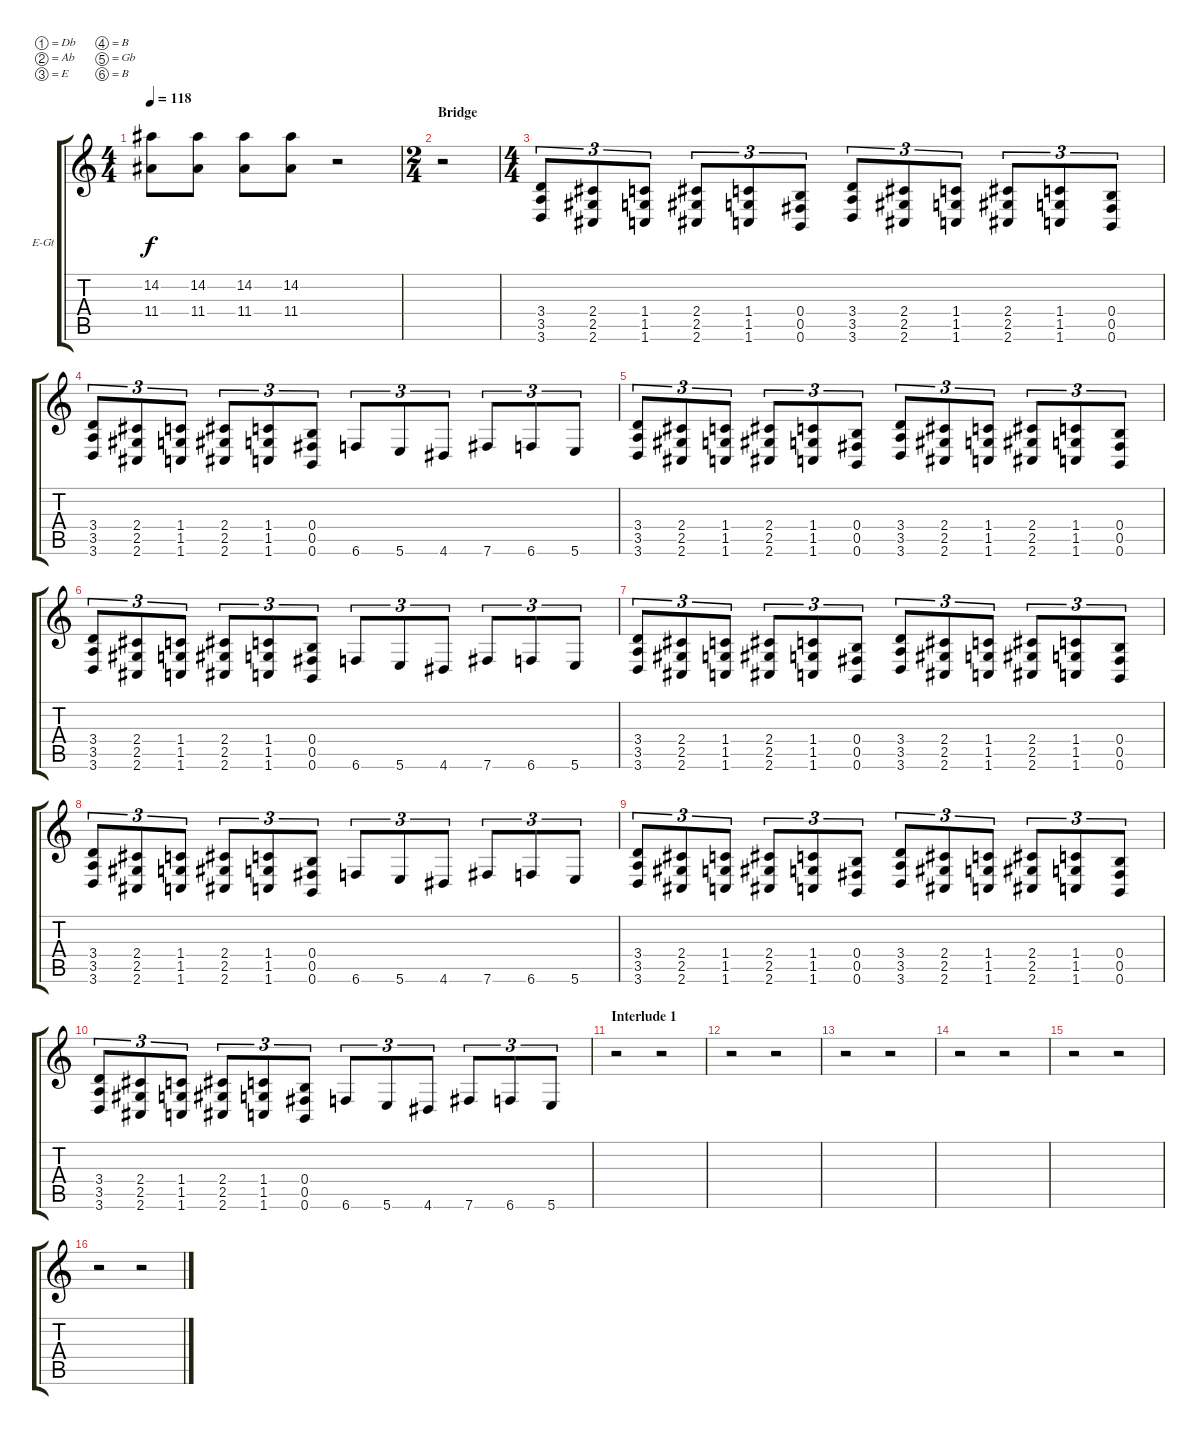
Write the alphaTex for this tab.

\bracketExtendMode groupsimilarinstruments
\firstSystemTrackNameOrientation horizontal
\otherSystemsTrackNameOrientation horizontal
\track ("Dist 2" "E-Gt") {solo instrument electricguitarclean}
\staff {score tabs}
\tuning (Db4 Ab3 E3 B2 Gb2 B1)
\ts (4 4)
\tempo 118
\clef g2
\ks c
(11.4 14.2).8{dy f} (11.4 14.2).8 (11.4 14.2).8 (11.4 14.2).8 r.2 |
\ts (2 4)
\beaming (8 2 2)
\section ("" "Bridge")
r.2 |
\ts (4 4)
\beaming (8 2 2 2 2)
(3.6 3.5 3.4).8{tu (3 2)} (2.6 2.5 2.4).8{tu (3 2)} (1.6 1.5 1.4).8{tu (3 2)} (2.6 2.5 2.4).8{tu (3 2)} (1.6 1.5 1.4).8{tu (3 2)} (0.6 0.5 0.4).8{tu (3 2)} (3.6 3.5 3.4).8{tu (3 2)} (2.6 2.5 2.4).8{tu (3 2)} (1.6 1.5 1.4).8{tu (3 2)} (2.6 2.5 2.4).8{tu (3 2)} (1.6 1.5 1.4).8{tu (3 2)} (0.6 0.5 0.4).8{tu (3 2)} |
(3.6 3.5 3.4).8{tu (3 2)} (2.6 2.5 2.4).8{tu (3 2)} (1.6 1.5 1.4).8{tu (3 2)} (2.6 2.5 2.4).8{tu (3 2)} (1.6 1.5 1.4).8{tu (3 2)} (0.6 0.5 0.4).8{tu (3 2)} 6.6.8{tu (3 2)} 5.6.8{tu (3 2)} 4.6.8{tu (3 2)} 7.6.8{tu (3 2)} 6.6.8{tu (3 2)} 5.6.8{tu (3 2)} |
(3.6 3.5 3.4).8{tu (3 2)} (2.6 2.5 2.4).8{tu (3 2)} (1.6 1.5 1.4).8{tu (3 2)} (2.6 2.5 2.4).8{tu (3 2)} (1.6 1.5 1.4).8{tu (3 2)} (0.6 0.5 0.4).8{tu (3 2)} (3.6 3.5 3.4).8{tu (3 2)} (2.6 2.5 2.4).8{tu (3 2)} (1.6 1.5 1.4).8{tu (3 2)} (2.6 2.5 2.4).8{tu (3 2)} (1.6 1.5 1.4).8{tu (3 2)} (0.6 0.5 0.4).8{tu (3 2)} |
(3.6 3.5 3.4).8{tu (3 2)} (2.6 2.5 2.4).8{tu (3 2)} (1.6 1.5 1.4).8{tu (3 2)} (2.6 2.5 2.4).8{tu (3 2)} (1.6 1.5 1.4).8{tu (3 2)} (0.6 0.5 0.4).8{tu (3 2)} 6.6.8{tu (3 2)} 5.6.8{tu (3 2)} 4.6.8{tu (3 2)} 7.6.8{tu (3 2)} 6.6.8{tu (3 2)} 5.6.8{tu (3 2)} |
(3.6 3.5 3.4).8{tu (3 2)} (2.6 2.5 2.4).8{tu (3 2)} (1.6 1.5 1.4).8{tu (3 2)} (2.6 2.5 2.4).8{tu (3 2)} (1.6 1.5 1.4).8{tu (3 2)} (0.6 0.5 0.4).8{tu (3 2)} (3.6 3.5 3.4).8{tu (3 2)} (2.6 2.5 2.4).8{tu (3 2)} (1.6 1.5 1.4).8{tu (3 2)} (2.6 2.5 2.4).8{tu (3 2)} (1.6 1.5 1.4).8{tu (3 2)} (0.6 0.5 0.4).8{tu (3 2)} |
(3.6 3.5 3.4).8{tu (3 2)} (2.6 2.5 2.4).8{tu (3 2)} (1.6 1.5 1.4).8{tu (3 2)} (2.6 2.5 2.4).8{tu (3 2)} (1.6 1.5 1.4).8{tu (3 2)} (0.6 0.5 0.4).8{tu (3 2)} 6.6.8{tu (3 2)} 5.6.8{tu (3 2)} 4.6.8{tu (3 2)} 7.6.8{tu (3 2)} 6.6.8{tu (3 2)} 5.6.8{tu (3 2)} |
(3.6 3.5 3.4).8{tu (3 2)} (2.6 2.5 2.4).8{tu (3 2)} (1.6 1.5 1.4).8{tu (3 2)} (2.6 2.5 2.4).8{tu (3 2)} (1.6 1.5 1.4).8{tu (3 2)} (0.6 0.5 0.4).8{tu (3 2)} (3.6 3.5 3.4).8{tu (3 2)} (2.6 2.5 2.4).8{tu (3 2)} (1.6 1.5 1.4).8{tu (3 2)} (2.6 2.5 2.4).8{tu (3 2)} (1.6 1.5 1.4).8{tu (3 2)} (0.6 0.5 0.4).8{tu (3 2)} |
(3.6 3.5 3.4).8{tu (3 2)} (2.6 2.5 2.4).8{tu (3 2)} (1.6 1.5 1.4).8{tu (3 2)} (2.6 2.5 2.4).8{tu (3 2)} (1.6 1.5 1.4).8{tu (3 2)} (0.6 0.5 0.4).8{tu (3 2)} 6.6.8{tu (3 2)} 5.6.8{tu (3 2)} 4.6.8{tu (3 2)} 7.6.8{tu (3 2)} 6.6.8{tu (3 2)} 5.6.8{tu (3 2)} |
\section ("" "Interlude 1")
r.2 r.2 |
r.2 r.2 |
r.2 r.2 |
r.2 r.2 |
r.2 r.2 |
r.2 r.2
